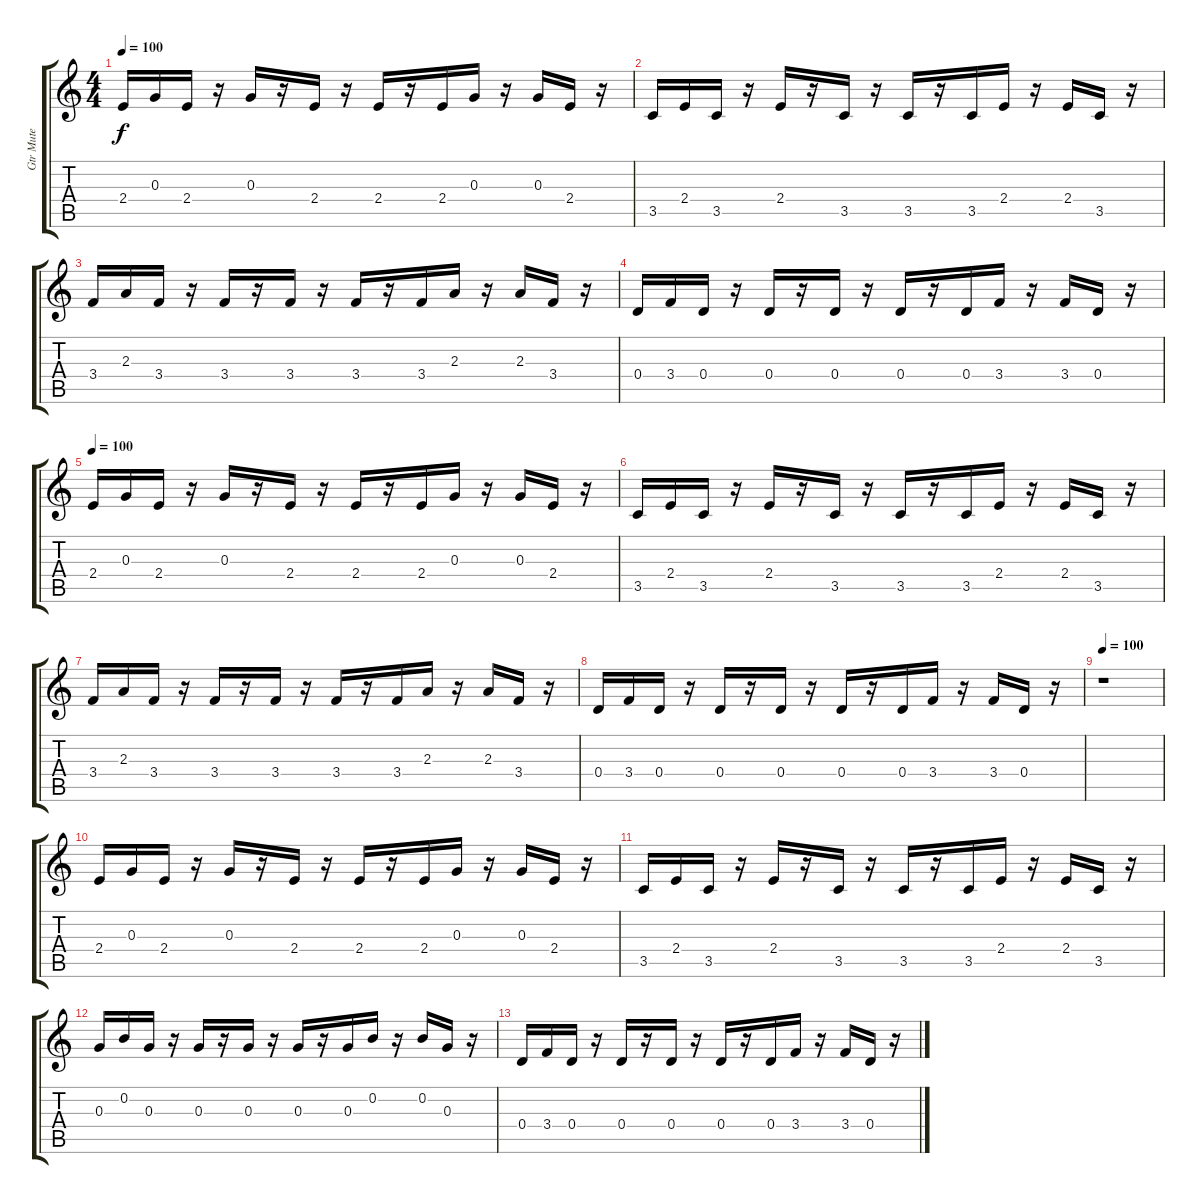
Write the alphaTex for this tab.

\track ("Gtr Mute" "Gtr Mute") {instrument electricguitarmuted}
\staff {score tabs}
\tuning (E4 B3 G3 D3 A2 E2) {hide}
\ts (4 4)
\tempo 100
\clef g2
\ks c
2.4.16{dy f} 0.3.16 2.4.16 r.16 0.3.16 r.16 2.4.16 r.16 2.4.16 r.16 2.4.16 0.3.16 r.16 0.3.16 2.4.16 r.16 |
3.5.16 2.4.16 3.5.16 r.16 2.4.16 r.16 3.5.16 r.16 3.5.16 r.16 3.5.16 2.4.16 r.16 2.4.16 3.5.16 r.16 |
3.4.16 2.3.16 3.4.16 r.16 3.4.16 r.16 3.4.16 r.16 3.4.16 r.16 3.4.16 2.3.16 r.16 2.3.16 3.4.16 r.16 |
0.4.16 3.4.16 0.4.16 r.16 0.4.16 r.16 0.4.16 r.16 0.4.16 r.16 0.4.16 3.4.16 r.16 3.4.16 0.4.16 r.16 |
\tempo 100
2.4.16 0.3.16 2.4.16 r.16 0.3.16 r.16 2.4.16 r.16 2.4.16 r.16 2.4.16 0.3.16 r.16 0.3.16 2.4.16 r.16 |
3.5.16 2.4.16 3.5.16 r.16 2.4.16 r.16 3.5.16 r.16 3.5.16 r.16 3.5.16 2.4.16 r.16 2.4.16 3.5.16 r.16 |
3.4.16 2.3.16 3.4.16 r.16 3.4.16 r.16 3.4.16 r.16 3.4.16 r.16 3.4.16 2.3.16 r.16 2.3.16 3.4.16 r.16 |
0.4.16 3.4.16 0.4.16 r.16 0.4.16 r.16 0.4.16 r.16 0.4.16 r.16 0.4.16 3.4.16 r.16 3.4.16 0.4.16 r.16 |
\tempo 100
r.1 |
2.4.16{volume 12} 0.3.16{volume 12} 2.4.16{volume 11} r.16 0.3.16{volume 11} r.16 2.4.16{volume 11} r.16 2.4.16{volume 10} r.16 2.4.16{volume 10} 0.3.16{volume 10} r.16 0.3.16{volume 10} 2.4.16{volume 9} r.16 |
3.5.16{volume 9} 2.4.16{volume 9} 3.5.16{volume 9} r.16 2.4.16{volume 8} r.16 3.5.16{volume 8} r.16 3.5.16{volume 8} r.16 3.5.16{volume 7} 2.4.16{volume 7} r.16 2.4.16{volume 7} 3.5.16{volume 7} r.16 |
0.3.16{volume 6} 0.2.16{volume 6} 0.3.16{volume 6} r.16 0.3.16{volume 6} r.16 0.3.16{volume 5} r.16 0.3.16{volume 5} r.16 0.3.16{volume 5} 0.2.16{volume 4} r.16 0.2.16{volume 4} 0.3.16{volume 4} r.16 |
0.4.16{volume 4} 3.4.16{volume 3} 0.4.16{volume 3} r.16 0.4.16{volume 3} r.16 0.4.16{volume 3} r.16 0.4.16{volume 2} r.16 0.4.16{volume 2} 3.4.16{volume 2} r.16 3.4.16{volume 1} 0.4.16{volume 1} r.16
